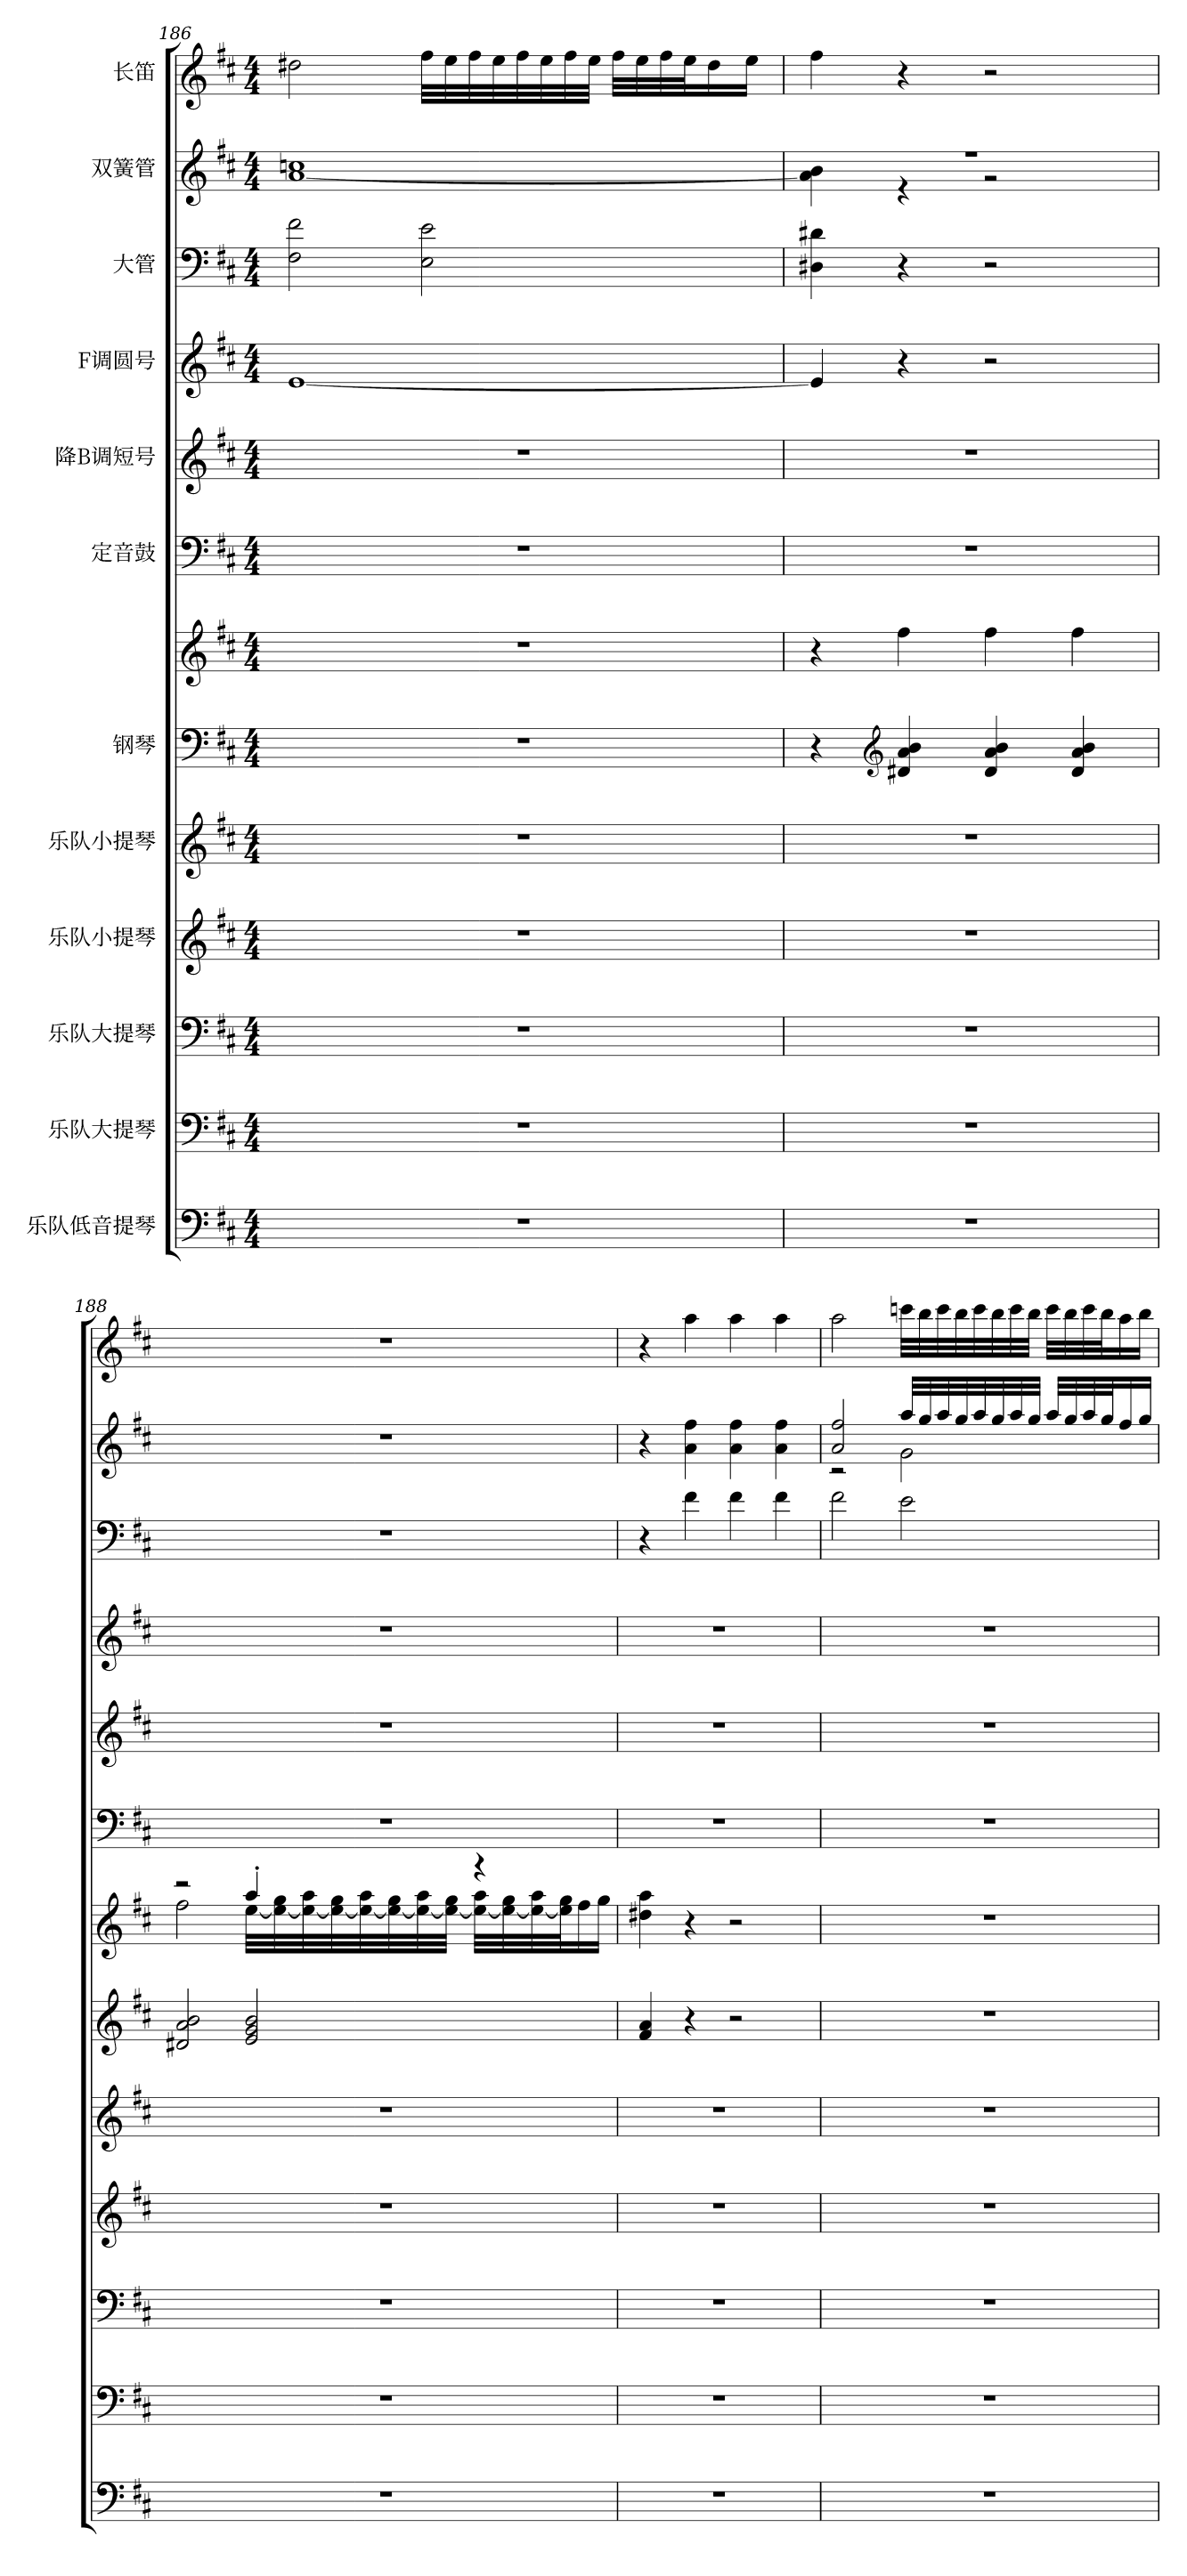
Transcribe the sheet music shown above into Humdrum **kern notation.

**kern	**kern	**kern	**kern	**kern	**kern	**kern	**kern	**kern	**kern	**kern	**kern	**kern
*part12	*part11	*part10	*part9	*part8	*part7	*part7	*part6	*part5	*part4	*part3	*part2	*part1
*staff13	*staff12	*staff11	*staff10	*staff9	*staff8	*staff7	*staff6	*staff5	*staff4	*staff3	*staff2	*staff1
*I"乐队低音提琴	*I"乐队大提琴	*I"乐队大提琴	*I"乐队小提琴	*I"乐队小提琴	*I"钢琴	*	*I"定音鼓	*I"降B调短号	*I"F调圆号	*I"大管	*I"双簧管	*I"长笛
*clefF4	*clefF4	*clefF4	*clefG2	*clefG2	*clefF4	*clefG2	*clefF4	*clefG2	*clefG2	*clefF4	*clefG2	*clefG2
*ITrd7c12	*	*	*	*	*	*	*	*ITrd1c2	*ITrd4c7	*	*	*
*k[f#c#]	*k[f#c#]	*k[f#c#]	*k[f#c#]	*k[f#c#]	*k[f#c#]	*k[f#c#]	*k[f#c#]	*k[]	*k[f#]	*k[f#c#]	*k[f#c#]	*k[f#c#]
*M4/4	*M4/4	*M4/4	*M4/4	*M4/4	*M4/4	*M4/4	*M4/4	*M4/4	*M4/4	*M4/4	*M4/4	*M4/4
=186	=186	=186	=186	=186	=186	=186	=186	=186	=186	=186	=186	=186
*	*	*	*	*	*	*	*	*	*	*	*^	*
1r	1r	1r	1r	1r	1r	1r	1r	1r	[1A	2F#\ 2f#\	1ccn	[1a	2dd#X\
.	.	.	.	.	.	.	.	.	.	2E\ 2e\	.	.	32ff#\LLL
.	.	.	.	.	.	.	.	.	.	.	.	.	32ee\
.	.	.	.	.	.	.	.	.	.	.	.	.	32ff#\
.	.	.	.	.	.	.	.	.	.	.	.	.	32ee\
.	.	.	.	.	.	.	.	.	.	.	.	.	32ff#\
.	.	.	.	.	.	.	.	.	.	.	.	.	32ee\
.	.	.	.	.	.	.	.	.	.	.	.	.	32ff#\
.	.	.	.	.	.	.	.	.	.	.	.	.	32ee\JJJ
.	.	.	.	.	.	.	.	.	.	.	.	.	32ff#\LLL
.	.	.	.	.	.	.	.	.	.	.	.	.	32ee\
.	.	.	.	.	.	.	.	.	.	.	.	.	32ff#\
.	.	.	.	.	.	.	.	.	.	.	.	.	32ee\J
.	.	.	.	.	.	.	.	.	.	.	.	.	16dd#\
.	.	.	.	.	.	.	.	.	.	.	.	.	16ee\JJ
=187	=187	=187	=187	=187	=187	=187	=187	=187	=187	=187	=187	=187	=187
1r	1r	1r	1r	1r	4r	4r	1r	1r	4A/]	4D#X\ 4d#X\	1r	4a\] 4b\	4ff#\
*	*	*	*	*	*clefG2	*	*	*	*	*	*	*	*
.	.	.	.	.	4d#X/ 4a/ 4b/	4ff#\	.	.	4r	4r	.	4r	4r
.	.	.	.	.	4d#/ 4a/ 4b/	4ff#\	.	.	2r	2r	.	2r	2r
.	.	.	.	.	4d#/ 4a/ 4b/	4ff#\	.	.	.	.	.	.	.
*	*	*	*	*	*	*	*	*	*	*	*v	*v	*
!!LO:PB:g=z
=188	=188	=188	=188	=188	=188	=188	=188	=188	=188	=188	=188	=188
*	*	*	*	*	*	*^	*	*	*	*	*	*
1r	1r	1r	1r	1r	2d#X/ 2a/ 2b/	2r	2ff#\	1r	1r	1r	1r	1r	1r
.	.	.	.	.	2e/ 2g/ 2b/	4aa'/	[32ee\LLL	.	.	.	.	.	.
.	.	.	.	.	.	.	32ee\_ 32gg\	.	.	.	.	.	.
.	.	.	.	.	.	.	32ee\_ 32aa\	.	.	.	.	.	.
.	.	.	.	.	.	.	32ee\_ 32gg\	.	.	.	.	.	.
.	.	.	.	.	.	.	32ee\_ 32aa\	.	.	.	.	.	.
.	.	.	.	.	.	.	32ee\_ 32gg\	.	.	.	.	.	.
.	.	.	.	.	.	.	32ee\_ 32aa\	.	.	.	.	.	.
.	.	.	.	.	.	.	32ee\_ 32gg\JJJ	.	.	.	.	.	.
.	.	.	.	.	.	4r	32ee\_ 32aa\LLL	.	.	.	.	.	.
.	.	.	.	.	.	.	32ee\_ 32gg\	.	.	.	.	.	.
.	.	.	.	.	.	.	32ee\_ 32aa\	.	.	.	.	.	.
.	.	.	.	.	.	.	32ee\] 32gg\J	.	.	.	.	.	.
.	.	.	.	.	.	.	16ff#\	.	.	.	.	.	.
.	.	.	.	.	.	.	16gg\JJ	.	.	.	.	.	.
*	*	*	*	*	*	*v	*v	*	*	*	*	*	*
=189	=189	=189	=189	=189	=189	=189	=189	=189	=189	=189	=189	=189
1r	1r	1r	1r	1r	4f#/ 4a/	4dd#X\ 4aa\	1r	1r	1r	4r	4r	4r
.	.	.	.	.	4r	4r	.	.	.	4f#\	4a\ 4ff#\	4aa\
.	.	.	.	.	2r	2r	.	.	.	4f#\	4a\ 4ff#\	4aa\
.	.	.	.	.	.	.	.	.	.	4f#\	4a\ 4ff#\	4aa\
!!LO:PB:g=z
=190	=190	=190	=190	=190	=190	=190	=190	=190	=190	=190	=190	=190
*	*	*	*	*	*	*	*	*	*	*	*^	*
1r	1r	1r	1r	1r	1r	1r	1r	1r	1r	2f#\	2a/ 2ff#/	2r	2aa\
.	.	.	.	.	.	.	.	.	.	2e\	32aa/LLL	2g\	32cccn\LLL
.	.	.	.	.	.	.	.	.	.	.	32gg/	.	32bb\
.	.	.	.	.	.	.	.	.	.	.	32aa/	.	32ccc\
.	.	.	.	.	.	.	.	.	.	.	32gg/	.	32bb\
.	.	.	.	.	.	.	.	.	.	.	32aa/	.	32ccc\
.	.	.	.	.	.	.	.	.	.	.	32gg/	.	32bb\
.	.	.	.	.	.	.	.	.	.	.	32aa/	.	32ccc\
.	.	.	.	.	.	.	.	.	.	.	32gg/JJJ	.	32bb\JJJ
.	.	.	.	.	.	.	.	.	.	.	32aa/LLL	.	32ccc\LLL
.	.	.	.	.	.	.	.	.	.	.	32gg/	.	32bb\
.	.	.	.	.	.	.	.	.	.	.	32aa/	.	32ccc\
.	.	.	.	.	.	.	.	.	.	.	32gg/J	.	32bb\J
.	.	.	.	.	.	.	.	.	.	.	16ff#/	.	16aa\
.	.	.	.	.	.	.	.	.	.	.	16gg/JJ	.	16bb\JJ
*	*	*	*	*	*	*	*	*	*	*	*v	*v	*
=	=	=	=	=	=	=	=	=	=	=	=	=
*-	*-	*-	*-	*-	*-	*-	*-	*-	*-	*-	*-	*-
